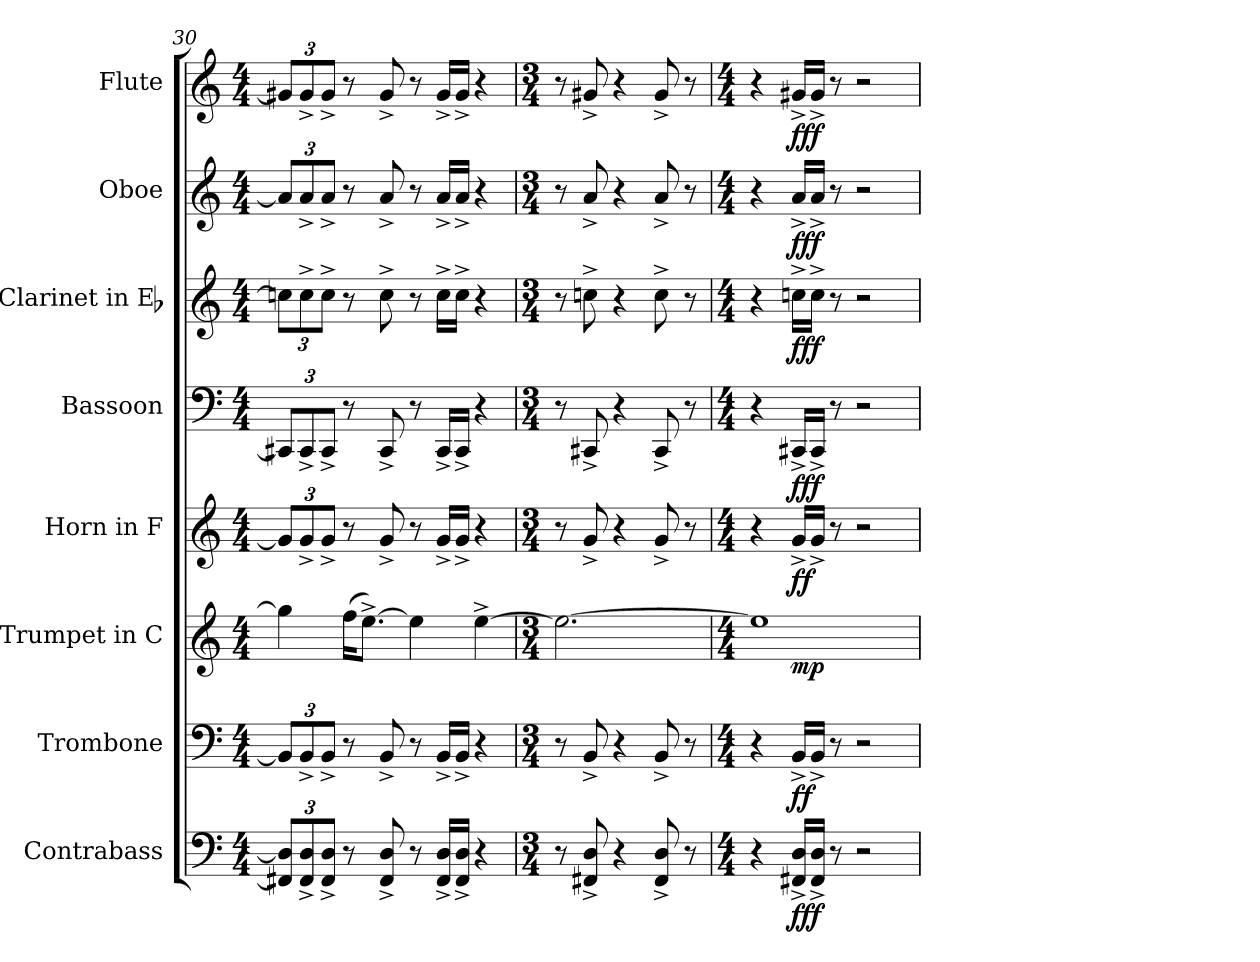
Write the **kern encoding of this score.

**kern	**dynam	**kern	**dynam	**kern	**dynam	**kern	**dynam	**kern	**dynam	**kern	**dynam	**kern	**dynam	**kern	**dynam
*part8	*part8	*part7	*part7	*part6	*part6	*part5	*part5	*part4	*part4	*part3	*part3	*part2	*part2	*part1	*part1
*staff8	*staff8	*staff7	*staff7	*staff6	*staff6	*staff5	*staff5	*staff4	*staff4	*staff3	*staff3	*staff2	*staff2	*staff1	*staff1
*I"Contrabass	*	*I"Trombone	*	*I"Trumpet in C	*	*I"Horn in F	*	*I"Bassoon	*	*I"Clarinet in Eb	*	*I"Oboe	*	*I"Flute	*
*I'cb	*	*I'tn	*	*I'tp	*	*	*	*I'bn	*	*I'cl	*	*I'ob	*	*I'fl	*
*clefF4	*	*clefF4	*	*clefG2	*	*clefG2	*	*clefF4	*	*clefG2	*	*clefG2	*	*clefG2	*
*ITrd7c12	*	*	*	*	*	*ITrd4c7	*	*	*	*ITrd-2c-3	*	*	*	*	*
*k[]	*	*k[]	*	*k[]	*	*	*	*k[]	*	*	*	*k[]	*	*k[]	*
*M4/4	*	*M4/4	*	*M4/4	*	*M4/4	*	*M4/4	*	*M4/4	*	*M4/4	*	*M4/4	*
=30	=30	=30	=30	=30	=30	=30	=30	=30	=30	=30	=30	=30	=30	=30	=30
12FFF#X] 12DD]L	.	12BBL]	.	4gg]	.	12cL]	.	12CC#XL]	.	12ee-XL]	.	12aL]	.	12g#XL]	.
12FFF#^ 12DD^	.	12BB^	.	.	.	12c^	.	12CC#^	.	12ee-^	.	12a^	.	12g#^	.
12FFF#^ 12DD^J	.	12BB^J	.	.	.	12c^J	.	12CC#^J	.	12ee-^J	.	12a^J	.	12g#^J	.
8r	.	8r	.	(16ffKL	.	8r	.	8r	.	8r	.	8r	.	8r	.
.	.	.	.	[8.ee^J)	.	.	.	.	.	.	.	.	.	.	.
8FFF#^ 8DD^	.	8BB^	.	.	.	8c^	.	8CC#^	.	8ee-^	.	8a^	.	8g#^	.
8r	.	8r	.	4ee]	.	8r	.	8r	.	8r	.	8r	.	8r	.
16FFF#^ 16DD^LL	.	16BB^LL	.	.	.	16c^LL	.	16CC#^LL	.	16ee-^LL	.	16a^LL	.	16g#^LL	.
16FFF#^ 16DD^JJ	.	16BB^JJ	.	.	.	16c^JJ	.	16CC#^JJ	.	16ee-^JJ	.	16a^JJ	.	16g#^JJ	.
4r	.	4r	.	[4ee^	.	4r	.	4r	.	4r	.	4r	.	4r	.
=31	=31	=31	=31	=31	=31	=31	=31	=31	=31	=31	=31	=31	=31	=31	=31
*M3/4	*	*M3/4	*	*M3/4	*	*M3/4	*	*M3/4	*	*M3/4	*	*M3/4	*	*M3/4	*
8r	.	8r	.	2.ee_	.	8r	.	8r	.	8r	.	8r	.	8r	.
8FFF#X^ 8DD^	.	8BB^	.	.	.	8c^	.	8CC#X^	.	8ee-X^	.	8a^	.	8g#X^	.
4r	.	4r	.	.	.	4r	.	4r	.	4r	.	4r	.	4r	.
8FFF#^ 8DD^	.	8BB^	.	.	.	8c^	.	8CC#^	.	8ee-^	.	8a^	.	8g#^	.
8r	.	8r	.	.	.	8r	.	8r	.	8r	.	8r	.	8r	.
=32	=32	=32	=32	=32	=32	=32	=32	=32	=32	=32	=32	=32	=32	=32	=32
*M4/4	*	*M4/4	*	*M4/4	*	*M4/4	*	*M4/4	*	*M4/4	*	*M4/4	*	*M4/4	*
*	*	*	*	*^	*	*	*	*	*	*	*	*	*	*	*
4r	.	4r	.	1ee]	4ryy	.	4r	.	4r	.	4r	.	4r	.	4r	.
16FFF#X^ 16DD^LL	fff	16BB^LL	ff	.	2.ryy	mp	16c^LL	ff	16CC#X^LL	fff	16ee-X^LL	fff	16a^LL	fff	16g#X^LL	fff
16FFF#^ 16DD^JJ	.	16BB^JJ	.	.	.	.	16c^JJ	.	16CC#^JJ	.	16ee-^JJ	.	16a^JJ	.	16g#^JJ	.
8r	.	8r	.	.	.	.	8r	.	8r	.	8r	.	8r	.	8r	.
2r	.	2r	.	.	.	.	2r	.	2r	.	2r	.	2r	.	2r	.
*	*	*	*	*v	*v	*	*	*	*	*	*	*	*	*	*	*
=	=	=	=	=	=	=	=	=	=	=	=	=	=	=	=
*-	*-	*-	*-	*-	*-	*-	*-	*-	*-	*-	*-	*-	*-	*-	*-
